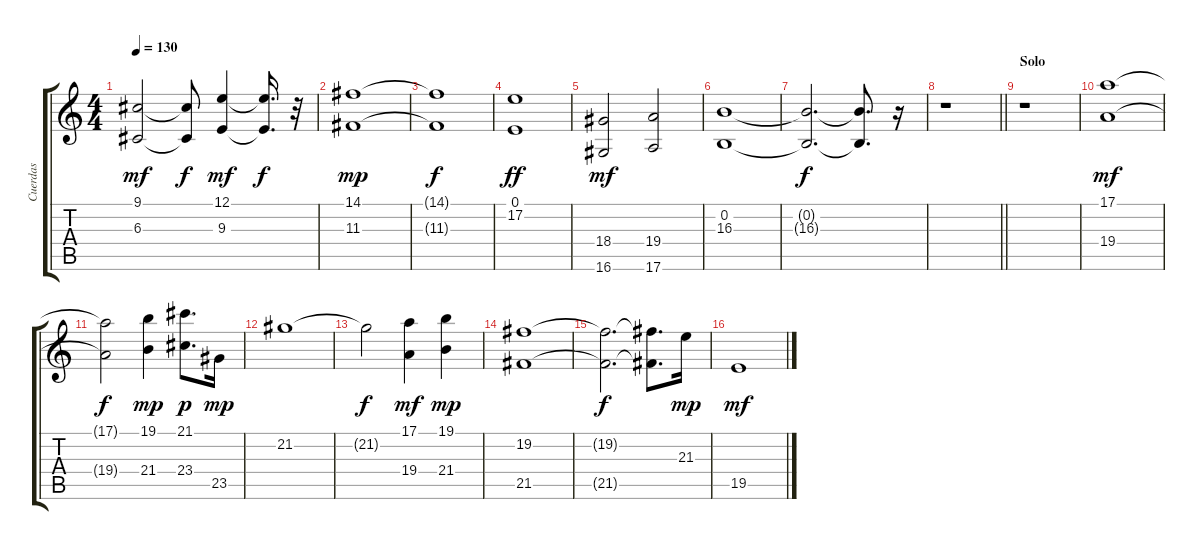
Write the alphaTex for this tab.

\track ("Cuerdas" "Cuerdas") {instrument stringensemble2}
\staff {score tabs}
\tuning (E4 B3 G3 D3 A2 E2) {hide}
\ts (4 4)
\tempo 130
\clef g2
\ks c
(9.1 6.3).2{dy mf} (9.1{t} 6.3{t}).8{dy f} (12.1 9.3).4{dy mf} (12.1{t} 9.3{t}).16{d dy f} r.32 |
(14.1 11.3).1{dy mp} |
(14.1{t} 11.3{t}).1{dy f} |
(0.1 17.2).1{dy ff} |
(18.4 16.6).2{dy mf} (19.4 17.6).2 |
(0.2 16.3).1 |
(0.2{t} 16.3{t}).2{d dy f} (0.2{t} 16.3{t}).8{d} r.16 |
\barLineRight lightlight
r.1 |
\section ("" "Solo")
r.1 |
(17.1 19.4).1{dy mf} |
(17.1{t} 19.4{t}).2{dy f} (19.1 21.4).4{dy mp} (21.1 23.4).8{d dy p} 23.5.16{dy mp} |
21.2.1 |
21.2{t}.2{dy f} (17.1 19.4).4{dy mf} (19.1 21.4).4{dy mp} |
(19.2 21.5).1 |
(19.2{t} 21.5{t}).2{d dy f} (19.2{t} 21.5{t}).8{d} 21.3.16{dy mp} |
19.5.1{dy mf}
